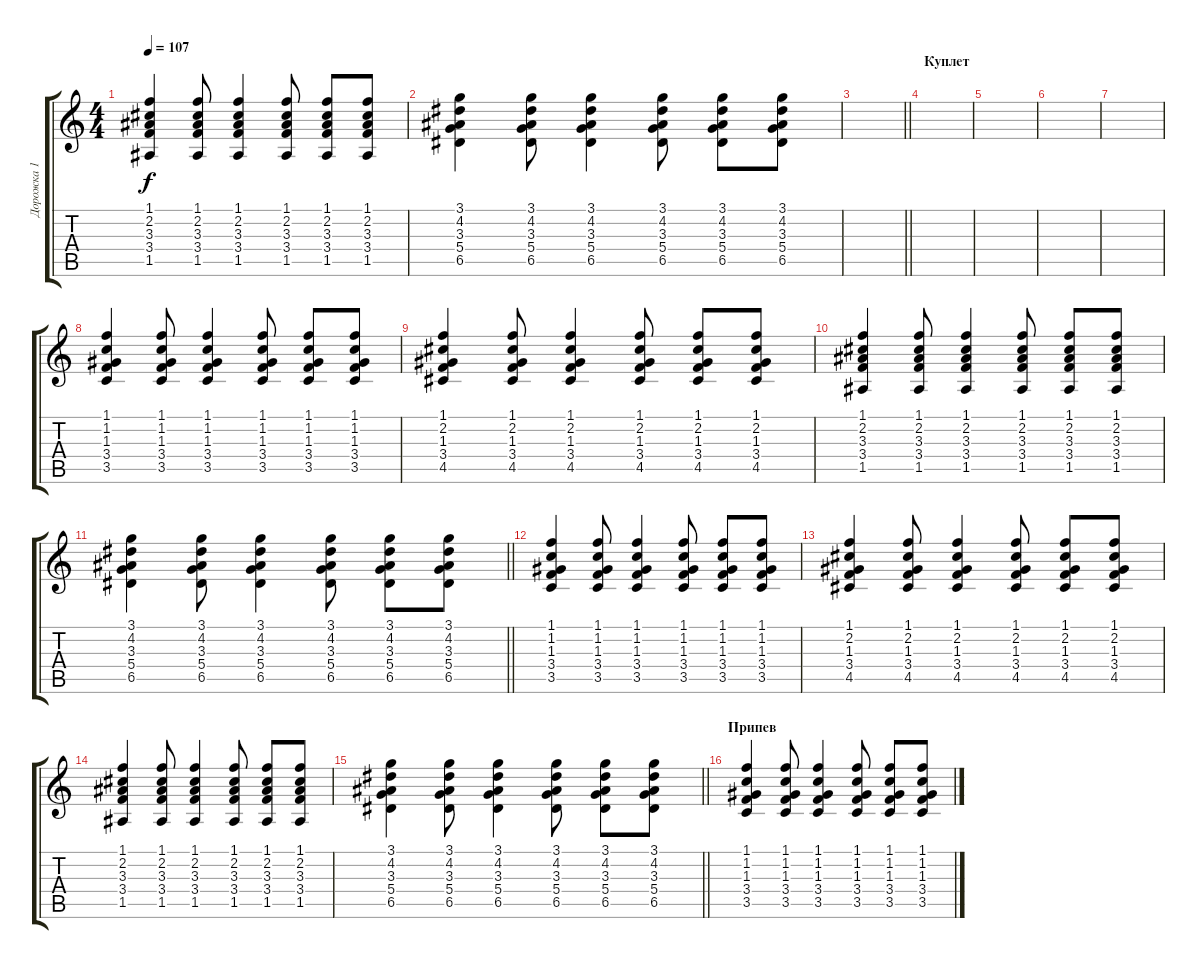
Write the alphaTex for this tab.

\track ("Дорожка 1" "Дорожка 1") {instrument acousticguitarsteel}
\staff {score tabs}
\tuning (E4 B3 G3 D3 A2 E2) {hide}
\ts (4 4)
\tempo 107
\clef g2
\ks c
(1.1 2.2 3.3 3.4 1.5).4{dy f} (1.1 2.2 3.3 3.4 1.5).8 (1.1 2.2 3.3 3.4 1.5).4 (1.1 2.2 3.3 3.4 1.5).8 (1.1 2.2 3.3 3.4 1.5).8 (1.1 2.2 3.3 3.4 1.5).8 |
(3.1 4.2 3.3 5.4 6.5).4 (3.1 4.2 3.3 5.4 6.5).8 (3.1 4.2 3.3 5.4 6.5).4 (3.1 4.2 3.3 5.4 6.5).8 (3.1 4.2 3.3 5.4 6.5).8 (3.1 4.2 3.3 5.4 6.5).8 |
\barLineRight lightlight
|
\section ("" "Куплет")
|
|
|
|
(1.1 1.2 1.3 3.4 3.5).4 (1.1 1.2 1.3 3.4 3.5).8 (1.1 1.2 1.3 3.4 3.5).4 (1.1 1.2 1.3 3.4 3.5).8 (1.1 1.2 1.3 3.4 3.5).8 (1.1 1.2 1.3 3.4 3.5).8 |
(1.1 2.2 1.3 3.4 4.5).4 (1.1 2.2 1.3 3.4 4.5).8 (1.1 2.2 1.3 3.4 4.5).4 (1.1 2.2 1.3 3.4 4.5).8 (1.1 2.2 1.3 3.4 4.5).8 (1.1 2.2 1.3 3.4 4.5).8 |
(1.1 2.2 3.3 3.4 1.5).4 (1.1 2.2 3.3 3.4 1.5).8 (1.1 2.2 3.3 3.4 1.5).4 (1.1 2.2 3.3 3.4 1.5).8 (1.1 2.2 3.3 3.4 1.5).8 (1.1 2.2 3.3 3.4 1.5).8 |
\barLineRight lightlight
(3.1 4.2 3.3 5.4 6.5).4 (3.1 4.2 3.3 5.4 6.5).8 (3.1 4.2 3.3 5.4 6.5).4 (3.1 4.2 3.3 5.4 6.5).8 (3.1 4.2 3.3 5.4 6.5).8 (3.1 4.2 3.3 5.4 6.5).8 |
(1.1 1.2 1.3 3.4 3.5).4 (1.1 1.2 1.3 3.4 3.5).8 (1.1 1.2 1.3 3.4 3.5).4 (1.1 1.2 1.3 3.4 3.5).8 (1.1 1.2 1.3 3.4 3.5).8 (1.1 1.2 1.3 3.4 3.5).8 |
(1.1 2.2 1.3 3.4 4.5).4 (1.1 2.2 1.3 3.4 4.5).8 (1.1 2.2 1.3 3.4 4.5).4 (1.1 2.2 1.3 3.4 4.5).8 (1.1 2.2 1.3 3.4 4.5).8 (1.1 2.2 1.3 3.4 4.5).8 |
(1.1 2.2 3.3 3.4 1.5).4 (1.1 2.2 3.3 3.4 1.5).8 (1.1 2.2 3.3 3.4 1.5).4 (1.1 2.2 3.3 3.4 1.5).8 (1.1 2.2 3.3 3.4 1.5).8 (1.1 2.2 3.3 3.4 1.5).8 |
\barLineRight lightlight
(3.1 4.2 3.3 5.4 6.5).4 (3.1 4.2 3.3 5.4 6.5).8 (3.1 4.2 3.3 5.4 6.5).4 (3.1 4.2 3.3 5.4 6.5).8 (3.1 4.2 3.3 5.4 6.5).8 (3.1 4.2 3.3 5.4 6.5).8 |
\section ("" "Припев")
(1.1 1.2 1.3 3.4 3.5).4 (1.1 1.2 1.3 3.4 3.5).8 (1.1 1.2 1.3 3.4 3.5).4 (1.1 1.2 1.3 3.4 3.5).8 (1.1 1.2 1.3 3.4 3.5).8 (1.1 1.2 1.3 3.4 3.5).8
